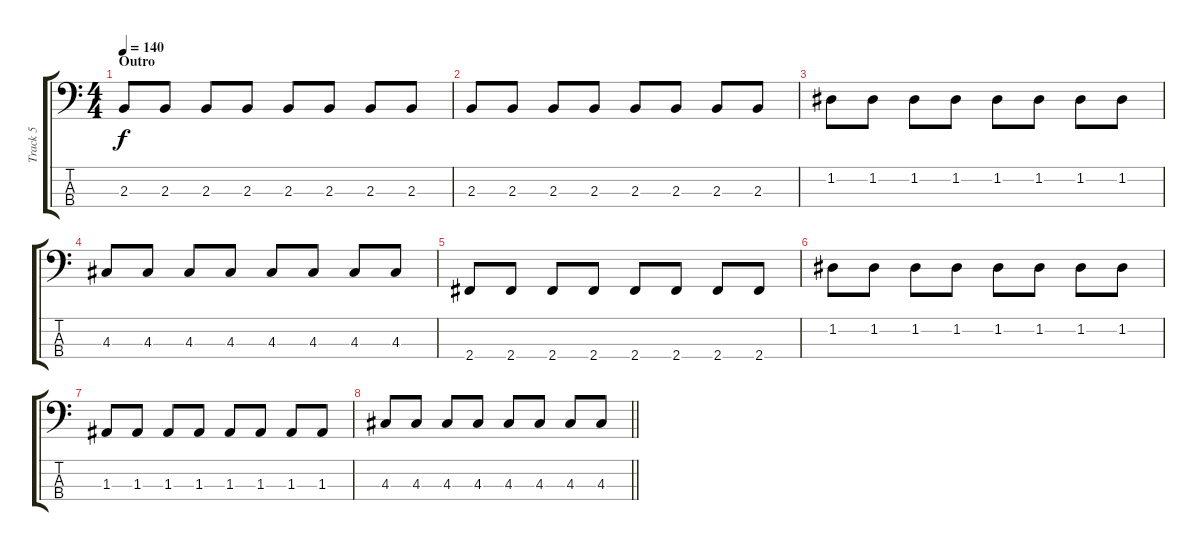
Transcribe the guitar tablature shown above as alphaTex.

\track ("Track 5" "Track 5") {instrument electricbassfinger}
\staff {score tabs}
\tuning (G2 D2 A1 E1) {hide}
\ts (4 4)
\section ("" "Outro")
\tempo 140
\clef f4
\ks c
2.3.8{dy f} 2.3.8 2.3.8 2.3.8 2.3.8 2.3.8 2.3.8 2.3.8 |
2.3.8 2.3.8 2.3.8 2.3.8 2.3.8 2.3.8 2.3.8 2.3.8 |
1.2.8 1.2.8 1.2.8 1.2.8 1.2.8 1.2.8 1.2.8 1.2.8 |
4.3.8 4.3.8 4.3.8 4.3.8 4.3.8 4.3.8 4.3.8 4.3.8 |
2.4.8 2.4.8 2.4.8 2.4.8 2.4.8 2.4.8 2.4.8 2.4.8 |
1.2.8 1.2.8 1.2.8 1.2.8 1.2.8 1.2.8 1.2.8 1.2.8 |
1.3.8 1.3.8 1.3.8 1.3.8 1.3.8 1.3.8 1.3.8 1.3.8 |
\barLineRight lightlight
4.3.8 4.3.8 4.3.8 4.3.8 4.3.8 4.3.8 4.3.8 4.3.8
